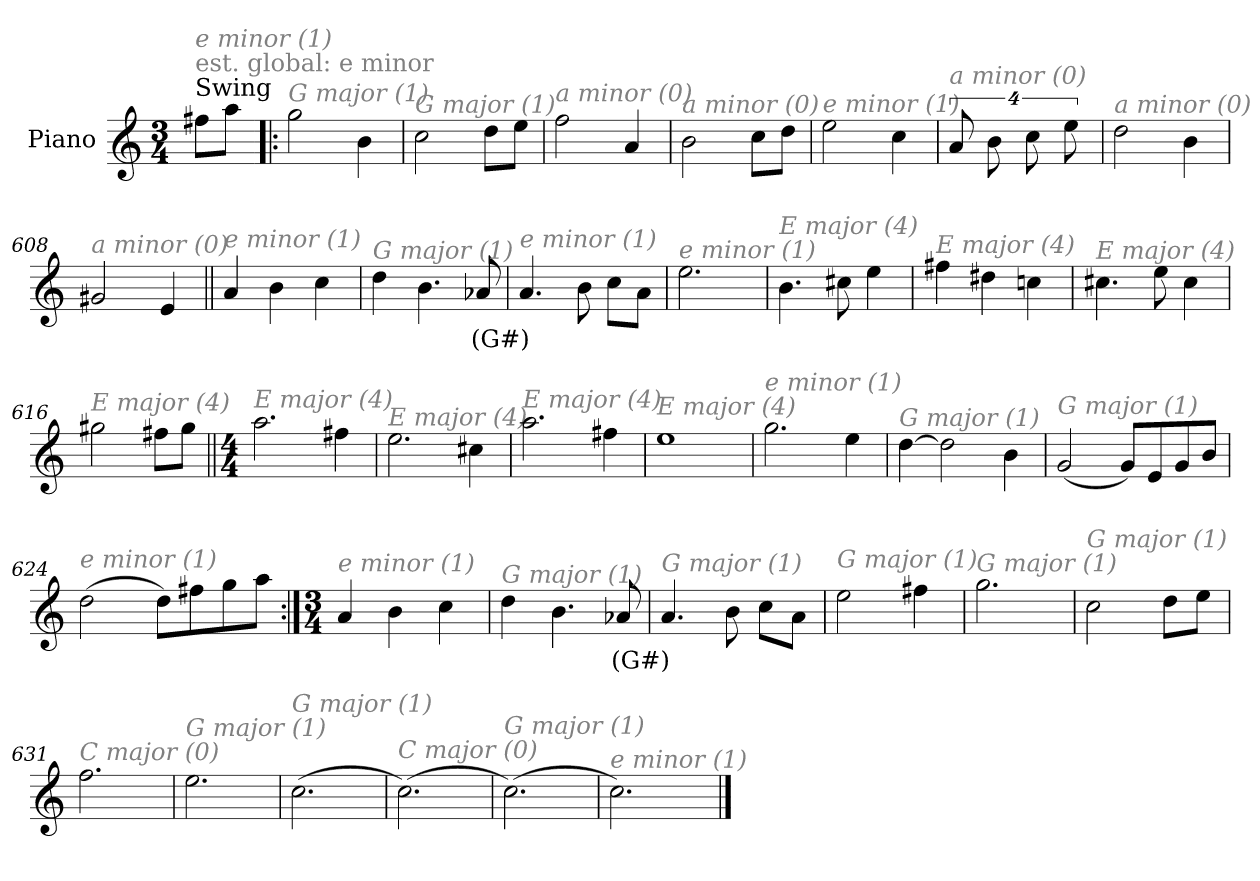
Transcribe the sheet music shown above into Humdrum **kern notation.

**kern	**text
*part1	*part1
*staff1	*staff1
*I"Piano	*
*I'Pno.	*
*clefG2	*
*k[]	*
*M3/4	*
*MM196	*
=1	=1
!LO:TX:a:t=Swing	!
!LO:TX:a:color=#808080:t=est. global&colon; e minor	!
!LO:TX:i:color=#808080:t=e minor (1)	!
8ff#X\L	.
8aa\J	.
=601!|:	=601!|:
!LO:TX:i:color=#808080:t=G major (1)	!
2gg\	.
4b\	.
=602	=602
!LO:TX:i:color=#808080:t=G major (1)	!
2cc\	.
8dd\L	.
8ee\J	.
=603	=603
!LO:TX:i:color=#808080:t=a minor (0)	!
2ff\	.
4a/	.
=604	=604
!LO:TX:i:color=#808080:t=a minor (0)	!
2b\	.
8cc\L	.
8dd\J	.
!!LO:LB:g=z
=605	=605
!LO:TX:i:color=#808080:t=e minor (1)	!
2ee\	.
4cc\	.
=606	=606
!LO:TX:i:color=#808080:t=a minor (0)	!
16%3a/	.
16%3b\	.
16%3cc\	.
16%3ee\	.
=607	=607
!LO:TX:i:color=#808080:t=a minor (0)	!
2dd\	.
4b\	.
=608	=608
!LO:TX:i:color=#808080:t=a minor (0)	!
2g#X/	.
4e/	.
!!LO:LB:g=z
=609||	=609||
!LO:TX:i:color=#808080:t=e minor (1)	!
4a/	.
4b\	.
4cc\	.
=610	=610
!LO:TX:i:color=#808080:t=G major (1)	!
4dd\	.
4.b\	.
8a-Xi/	(G#)
=611	=611
!LO:TX:i:color=#808080:t=e minor (1)	!
4.a/	.
8b\	.
8cc\L	.
8a\J	.
=612	=612
!LO:TX:i:color=#808080:t=e minor (1)	!
2.ee\	.
!!LO:LB:g=z
=613	=613
!LO:TX:i:color=#808080:t=E major (4)	!
4.b\	.
8cc#X\	.
4ee\	.
=614	=614
!LO:TX:i:color=#808080:t=E major (4)	!
4ff#X\	.
4dd#X\	.
4ccn\	.
=615	=615
!LO:TX:i:color=#808080:t=E major (4)	!
4.cc#X\	.
8ee\	.
4cc#\	.
=616	=616
!LO:TX:i:color=#808080:t=E major (4)	!
2gg#X\	.
8ff#X\L	.
8gg#\J	.
!!LO:LB:g=z
=617||	=617||
*M4/4	*
!LO:TX:i:color=#808080:t=E major (4)	!
2.aa\	.
4ff#X\	.
=618	=618
!LO:TX:i:color=#808080:t=E major (4)	!
2.ee\	.
4cc#X\	.
=619	=619
!LO:TX:i:color=#808080:t=E major (4)	!
2.aa\	.
4ff#X\	.
=620	=620
!LO:TX:i:color=#808080:t=E major (4)	!
1ee	.
!!LO:LB:g=z
=621	=621
!LO:TX:i:color=#808080:t=e minor (1)	!
2.gg\	.
4ee\	.
=622	=622
!LO:TX:i:color=#808080:t=G major (1)	!
[4dd\	.
2dd\]	.
4b\	.
=623	=623
!LO:TX:i:color=#808080:t=G major (1)	!
(<2g/	.
8g/L)	.
8e/	.
8g/	.
8b/J	.
=624	=624
!LO:TX:i:color=#808080:t=e minor (1)	!
(>2dd\	.
8dd\L)	.
8ff#X\	.
8gg\	.
8aa\J	.
!!LO:LB:g=z
=625:|!	=625:|!
*M3/4	*
!LO:TX:i:color=#808080:t=e minor (1)	!
4a/	.
4b\	.
4cc\	.
=626	=626
!LO:TX:i:color=#808080:t=G major (1)	!
4dd\	.
4.b\	.
8a-Xi/	(G#)
=627	=627
!LO:TX:i:color=#808080:t=G major (1)	!
4.a/	.
8b\	.
8cc\L	.
8a\J	.
=628	=628
!LO:TX:i:color=#808080:t=G major (1)	!
2ee\	.
4ff#X\	.
!!LO:LB:g=z
=629	=629
!LO:TX:i:color=#808080:t=G major (1)	!
2.gg\	.
=630	=630
!LO:TX:i:color=#808080:t=G major (1)	!
2cc\	.
8dd\L	.
8ee\J	.
=631	=631
!LO:TX:i:color=#808080:t=C major (0)	!
2.ff\	.
=632	=632
!LO:TX:i:color=#808080:t=G major (1)	!
2.ee\	.
!!LO:LB:g=z
=633	=633
!LO:TX:i:color=#808080:t=G major (1)	!
(>2.cc\	.
=634	=634
!LO:TX:i:color=#808080:t=C major (0)	!
(>2.cc\)	.
=635	=635
!LO:TX:i:color=#808080:t=G major (1)	!
(>2.cc\)	.
=636	=636
!LO:TX:i:color=#808080:t=e minor (1)	!
2.cc\)	.
==	==
*-	*-
